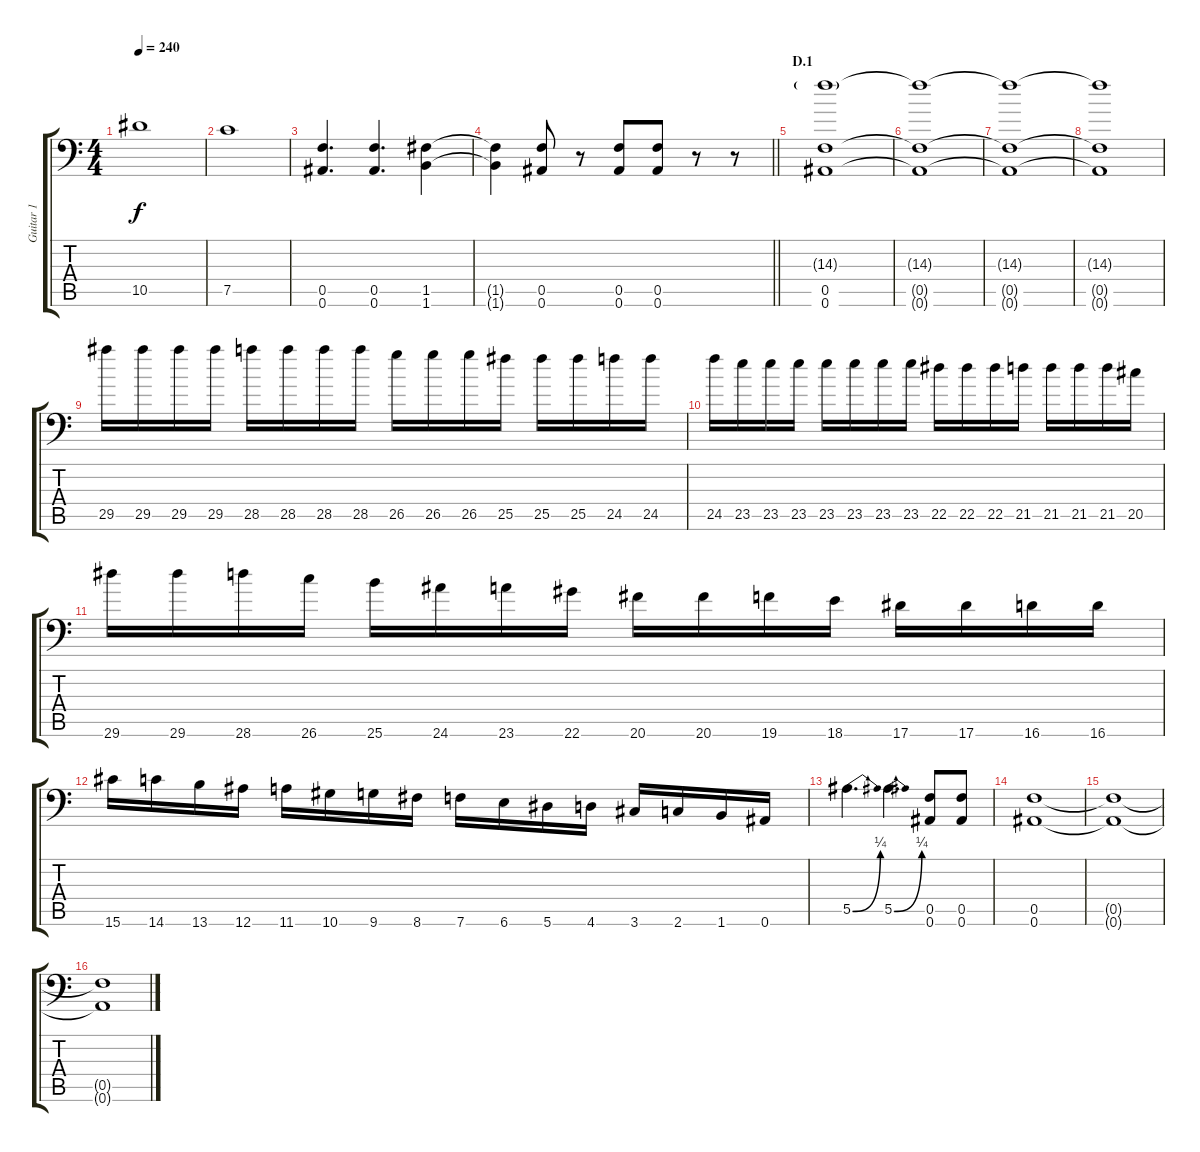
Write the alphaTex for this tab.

\track ("Guitar 1" "Guitar 1") {instrument distortionguitar}
\staff {score tabs}
\tuning (C4 G3 Eb3 Bb2 F2 Bb1) {hide}
\ts (4 4)
\tempo 240
\clef f4
\ks c
10.5.1{dy f} |
7.5.1 |
(0.5 0.6).4{d} (0.5 0.6).4{d} (1.5 1.6).4 |
\barLineRight lightlight
(1.5{t} 1.6{t}).4 (0.5 0.6).8 r.8 (0.5 0.6).8 (0.5 0.6).8 r.8 r.8 |
\section ("" "D.1")
(14.3{g} 0.5 0.6).1 |
(14.3{t} 0.5{t} 0.6{t}).1 |
(14.3{t} 0.5{t} 0.6{t}).1 |
(14.3{t} 0.5{t} 0.6{t}).1 |
29.5.16{instrument guitarfretnoise} 29.5.16 29.5.16 29.5.16 28.5.16 28.5.16 28.5.16 28.5.16 26.5.16 26.5.16 26.5.16 25.5.16 25.5.16 25.5.16 24.5.16 24.5.16 |
24.5.16 23.5.16 23.5.16 23.5.16 23.5.16 23.5.16 23.5.16 23.5.16 22.5.16 22.5.16 22.5.16 21.5.16 21.5.16 21.5.16 21.5.16 20.5.16 |
29.6.16 29.6.16 28.6.16 26.6.16 25.6.16 24.6.16 23.6.16 22.6.16 20.6.16 20.6.16 19.6.16 18.6.16 17.6.16 17.6.16 16.6.16 16.6.16 |
15.6.16 14.6.16 13.6.16 12.6.16 11.6.16 10.6.16 9.6.16 8.6.16 7.6.16 6.6.16 5.6.16 4.6.16 3.6.16 2.6.16 1.6.16 0.6.16 |
5.5{be (bend 0 0 60 1)}.4{d instrument distortionguitar} 5.5{be (bend 0 0 60 1)}.4{d} (0.5 0.6).8 (0.5 0.6).8 |
(0.5 0.6).1 |
(0.5{t} 0.6{t}).1 |
(0.5{t} 0.6{t}).1
